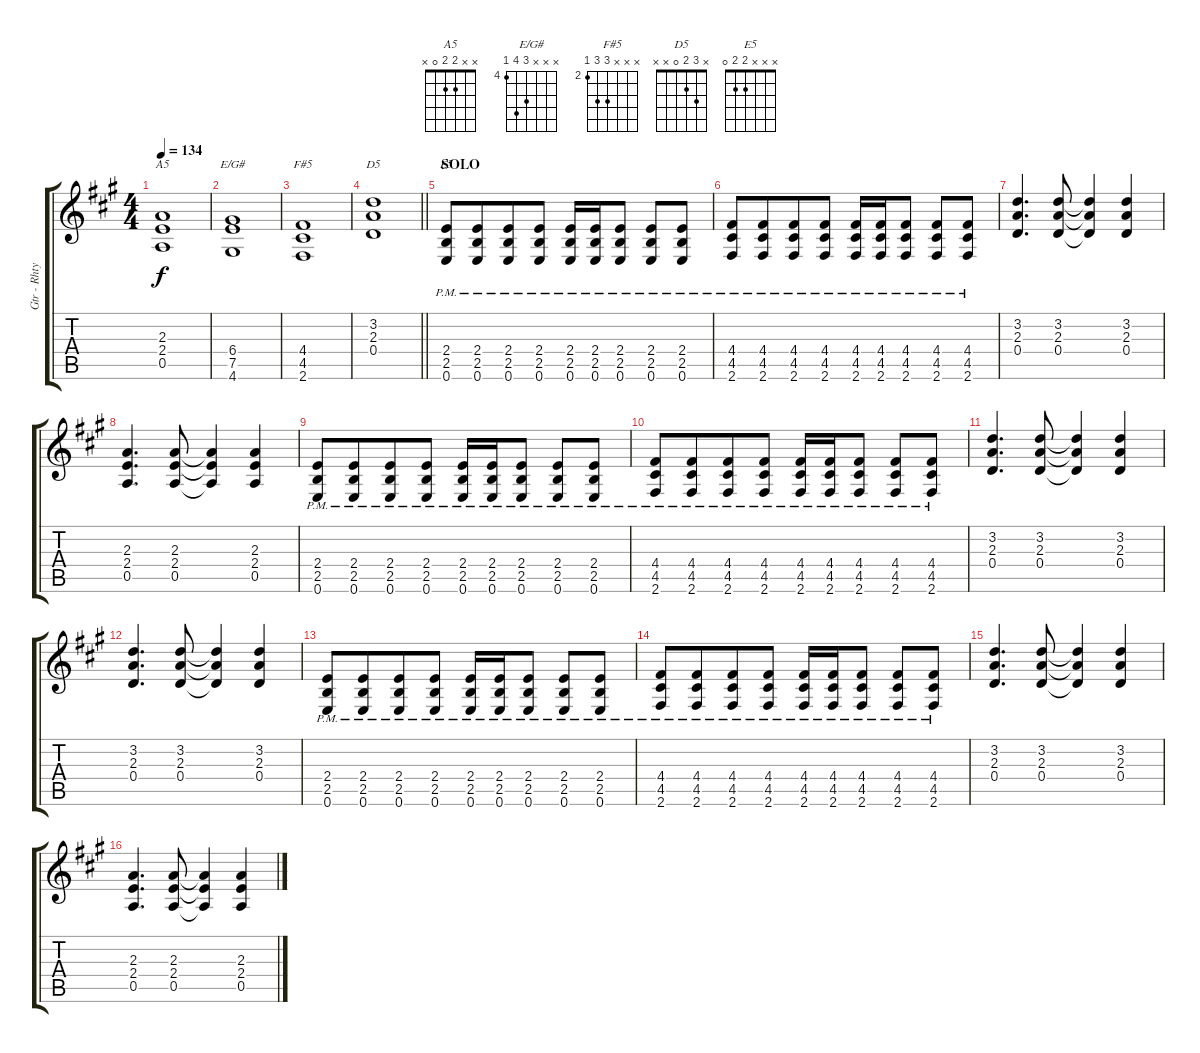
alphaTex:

\track ("Gtr - Rhtyhm" "Gtr - Rhty") {instrument overdrivenguitar}
\staff {score tabs}
\tuning (E4 B3 G3 D3 A2 E2) {hide}
\chord ("A5" x x 2 2 0 x)
\chord ("E/G#" x x x 6 7 4) {firstfret 4}
\chord ("F#5" x x x 4 4 2) {firstfret 2}
\chord ("D5" x 3 2 0 x x)
\chord ("E5" x x x 2 2 0)
\ts (4 4)
\tempo 134
\clef g2
\ks a
(2.3 2.4 0.5).1{ch "A5" dy f} |
(6.4 7.5 4.6).1{ch "E/G#"} |
(4.4 4.5 2.6).1{ch "F#5"} |
\barLineRight lightlight
(3.2 2.3 0.4).1{ch "D5"} |
\section ("" "SOLO")
(2.4{pm} 2.5{pm} 0.6{pm}).8{ch "E5"} (2.4{pm} 2.5{pm} 0.6{pm}).8{beam merge} (2.4{pm} 2.5{pm} 0.6{pm}).8 (2.4{pm} 2.5{pm} 0.6{pm}).8 (2.4{pm} 2.5{pm} 0.6{pm}).16 (2.4{pm} 2.5{pm} 0.6{pm}).16 (2.4{pm} 2.5{pm} 0.6{pm}).8 (2.4{pm} 2.5{pm} 0.6{pm}).8 (2.4{pm} 2.5{pm} 0.6{pm}).8 |
(4.4{pm} 4.5{pm} 2.6{pm}).8 (4.4{pm} 4.5{pm} 2.6{pm}).8{beam merge} (4.4{pm} 4.5{pm} 2.6{pm}).8 (4.4{pm} 4.5{pm} 2.6{pm}).8 (4.4{pm} 4.5{pm} 2.6{pm}).16 (4.4{pm} 4.5{pm} 2.6{pm}).16 (4.4{pm} 4.5{pm} 2.6{pm}).8 (4.4{pm} 4.5{pm} 2.6{pm}).8 (4.4{pm} 4.5{pm} 2.6{pm}).8 |
(3.2 2.3 0.4).4{d} (3.2 2.3 0.4).8 (3.2{t} 2.3{t} 0.4{t}).4 (3.2 2.3 0.4).4 |
(2.3 2.4 0.5).4{d} (2.3 2.4 0.5).8 (2.3{t} 2.4{t} 0.5{t}).4 (2.3 2.4 0.5).4 |
(2.4{pm} 2.5{pm} 0.6{pm}).8 (2.4{pm} 2.5{pm} 0.6{pm}).8{beam merge} (2.4{pm} 2.5{pm} 0.6{pm}).8 (2.4{pm} 2.5{pm} 0.6{pm}).8 (2.4{pm} 2.5{pm} 0.6{pm}).16 (2.4{pm} 2.5{pm} 0.6{pm}).16 (2.4{pm} 2.5{pm} 0.6{pm}).8 (2.4{pm} 2.5{pm} 0.6{pm}).8 (2.4{pm} 2.5{pm} 0.6{pm}).8 |
(4.4{pm} 4.5{pm} 2.6{pm}).8 (4.4{pm} 4.5{pm} 2.6{pm}).8{beam merge} (4.4{pm} 4.5{pm} 2.6{pm}).8 (4.4{pm} 4.5{pm} 2.6{pm}).8 (4.4{pm} 4.5{pm} 2.6{pm}).16 (4.4{pm} 4.5{pm} 2.6{pm}).16 (4.4{pm} 4.5{pm} 2.6{pm}).8 (4.4{pm} 4.5{pm} 2.6{pm}).8 (4.4{pm} 4.5{pm} 2.6{pm}).8 |
(3.2 2.3 0.4).4{d} (3.2 2.3 0.4).8 (3.2{t} 2.3{t} 0.4{t}).4 (3.2 2.3 0.4).4 |
(3.2 2.3 0.4).4{d} (3.2 2.3 0.4).8 (3.2{t} 2.3{t} 0.4{t}).4 (3.2 2.3 0.4).4 |
(2.4{pm} 2.5{pm} 0.6{pm}).8 (2.4{pm} 2.5{pm} 0.6{pm}).8{beam merge} (2.4{pm} 2.5{pm} 0.6{pm}).8 (2.4{pm} 2.5{pm} 0.6{pm}).8 (2.4{pm} 2.5{pm} 0.6{pm}).16 (2.4{pm} 2.5{pm} 0.6{pm}).16 (2.4{pm} 2.5{pm} 0.6{pm}).8 (2.4{pm} 2.5{pm} 0.6{pm}).8 (2.4{pm} 2.5{pm} 0.6{pm}).8 |
(4.4{pm} 4.5{pm} 2.6{pm}).8 (4.4{pm} 4.5{pm} 2.6{pm}).8{beam merge} (4.4{pm} 4.5{pm} 2.6{pm}).8 (4.4{pm} 4.5{pm} 2.6{pm}).8 (4.4{pm} 4.5{pm} 2.6{pm}).16 (4.4{pm} 4.5{pm} 2.6{pm}).16 (4.4{pm} 4.5{pm} 2.6{pm}).8 (4.4{pm} 4.5{pm} 2.6{pm}).8 (4.4{pm} 4.5{pm} 2.6{pm}).8 |
(3.2 2.3 0.4).4{d} (3.2 2.3 0.4).8 (3.2{t} 2.3{t} 0.4{t}).4 (3.2 2.3 0.4).4 |
(2.3 2.4 0.5).4{d} (2.3 2.4 0.5).8 (2.3{t} 2.4{t} 0.5{t}).4 (2.3 2.4 0.5).4
